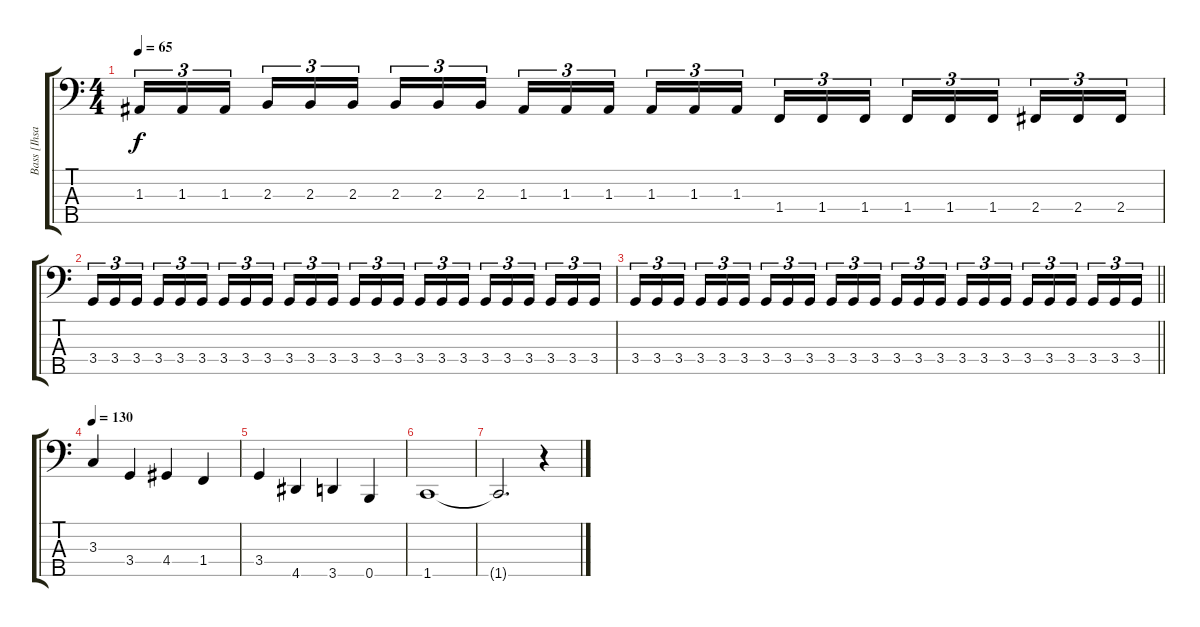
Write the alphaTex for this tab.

\track ("Bass [Ihsahn]" "Bass [Ihsa") {instrument electricbasspick}
\staff {score tabs}
\tuning (G2 D2 A1 E1 B0) {hide}
\ts (4 4)
\tempo 65
\clef f4
\ks c
1.3.16{tu (3 2) dy f} 1.3.16{tu (3 2)} 1.3.16{tu (3 2) beam splitsecondary} 2.3.16{tu (3 2)} 2.3.16{tu (3 2)} 2.3.16{tu (3 2)} 2.3.16{tu (3 2)} 2.3.16{tu (3 2)} 2.3.16{tu (3 2) beam splitsecondary} 1.3.16{tu (3 2)} 1.3.16{tu (3 2)} 1.3.16{tu (3 2)} 1.3.16{tu (3 2)} 1.3.16{tu (3 2)} 1.3.16{tu (3 2) beam splitsecondary} 1.4.16{tu (3 2)} 1.4.16{tu (3 2)} 1.4.16{tu (3 2)} 1.4.16{tu (3 2)} 1.4.16{tu (3 2)} 1.4.16{tu (3 2) beam splitsecondary} 2.4.16{tu (3 2)} 2.4.16{tu (3 2)} 2.4.16{tu (3 2)} |
3.4.16{tu (3 2)} 3.4.16{tu (3 2)} 3.4.16{tu (3 2) beam splitsecondary} 3.4.16{tu (3 2)} 3.4.16{tu (3 2)} 3.4.16{tu (3 2)} 3.4.16{tu (3 2)} 3.4.16{tu (3 2)} 3.4.16{tu (3 2) beam splitsecondary} 3.4.16{tu (3 2)} 3.4.16{tu (3 2)} 3.4.16{tu (3 2)} 3.4.16{tu (3 2)} 3.4.16{tu (3 2)} 3.4.16{tu (3 2) beam splitsecondary} 3.4.16{tu (3 2)} 3.4.16{tu (3 2)} 3.4.16{tu (3 2)} 3.4.16{tu (3 2)} 3.4.16{tu (3 2)} 3.4.16{tu (3 2) beam splitsecondary} 3.4.16{tu (3 2)} 3.4.16{tu (3 2)} 3.4.16{tu (3 2)} |
\barLineRight lightlight
3.4.16{tu (3 2)} 3.4.16{tu (3 2)} 3.4.16{tu (3 2) beam splitsecondary} 3.4.16{tu (3 2)} 3.4.16{tu (3 2)} 3.4.16{tu (3 2)} 3.4.16{tu (3 2)} 3.4.16{tu (3 2)} 3.4.16{tu (3 2) beam splitsecondary} 3.4.16{tu (3 2)} 3.4.16{tu (3 2)} 3.4.16{tu (3 2)} 3.4.16{tu (3 2)} 3.4.16{tu (3 2)} 3.4.16{tu (3 2) beam splitsecondary} 3.4.16{tu (3 2)} 3.4.16{tu (3 2)} 3.4.16{tu (3 2)} 3.4.16{tu (3 2)} 3.4.16{tu (3 2)} 3.4.16{tu (3 2) beam splitsecondary} 3.4.16{tu (3 2)} 3.4.16{tu (3 2)} 3.4.16{tu (3 2)} |
\tempo 130
3.3.4 3.4.4 4.4.4 1.4.4 |
3.4.4 4.5.4 3.5.4 0.5.4 |
1.5.1 |
1.5{t}.2{d} r.4
